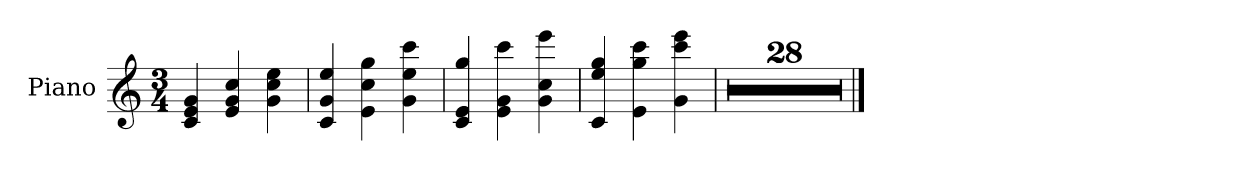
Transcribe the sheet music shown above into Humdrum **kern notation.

**kern
*part1
*staff1
*I"Piano
*I'Pno.
*clefG2
*k[]
*M3/4
=1
4c/ 4e/ 4g/
4e/ 4g/ 4cc/
4g\ 4cc\ 4ee\
=2
4c/ 4g/ 4ee/
4e\ 4cc\ 4gg\
4g\ 4ee\ 4ccc\
=3
4c/ 4e/ 4gg/
4e\ 4g\ 4ccc\
4g\ 4cc\ 4eee\
=4
4c/ 4ee/ 4gg/
4e\ 4gg\ 4ccc\
4g\ 4ccc\ 4eee\
=5
2.r
=6
2.r
=7
2.r
=8
2.r
=9
2.r
=10
2.r
=11
2.r
!!LO:LB:g=z
=12
2.r
=13
2.r
=14
2.r
=15
2.r
=16
2.r
!!LO:LB:g=z
=17
2.r
=18
2.r
=19
2.r
=20
2.r
=21
2.r
=22
2.r
=23
2.r
=24
2.r
=25
2.r
=26
2.r
=27
2.r
=28
2.r
=29
2.r
=30
2.r
=31
2.r
=32
2.r
==
*-
